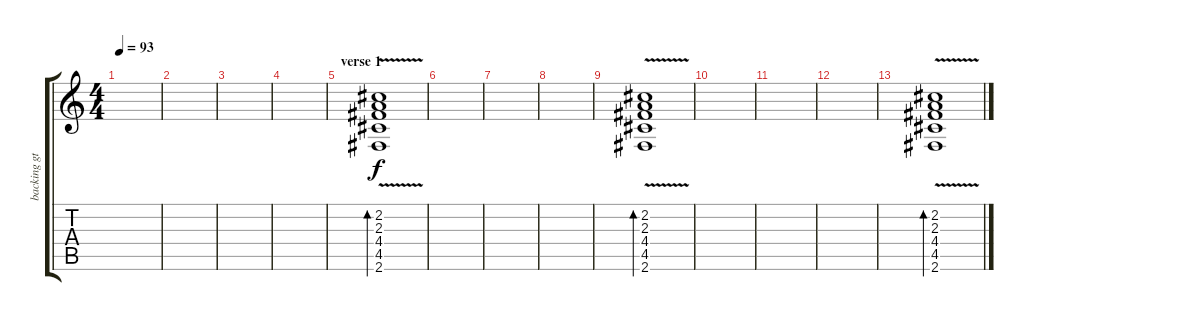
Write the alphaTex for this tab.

\track ("backing gt" "backing gt") {instrument electricguitarclean}
\staff {score tabs}
\tuning (E4 B3 G3 D3 A2 E2) {hide}
\ts (4 4)
\tempo 93
\clef g2
\ks c
|
|
|
|
\section ("" "verse 1")
(2.2 2.3 4.4{v} 4.5 2.6).1{bd 120} |
|
|
|
(2.2 2.3 4.4{v} 4.5 2.6).1{bd 120} |
|
|
|
(2.2 2.3 4.4{v} 4.5 2.6).1{bd 120}
